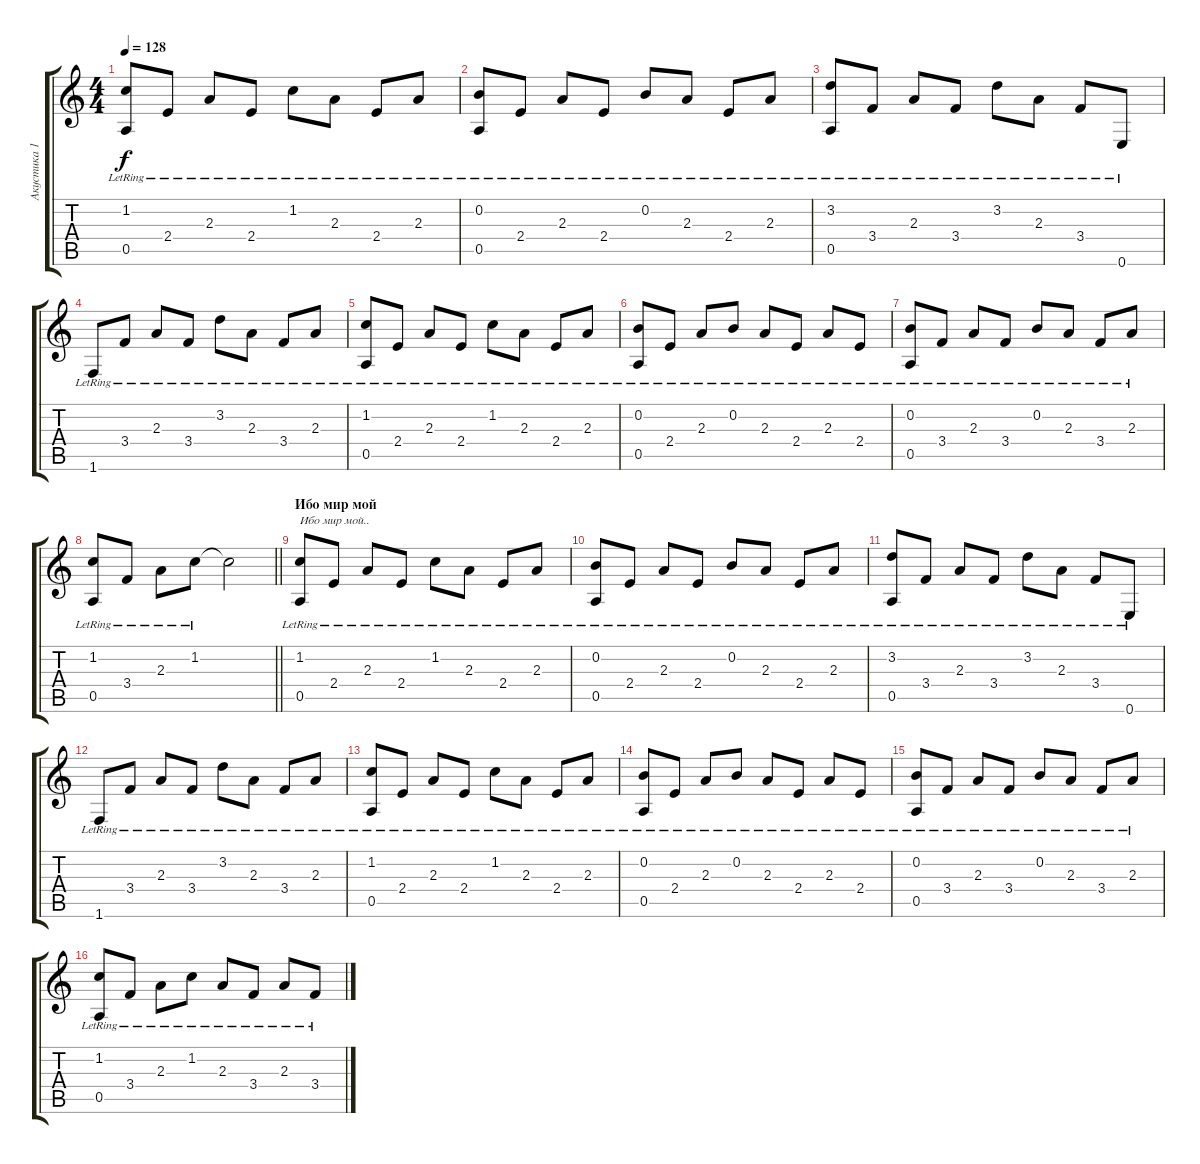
\track ("Акустика 1" "Акустика 1") {instrument acousticguitarnylon}
\staff {score tabs}
\tuning (E4 B3 G3 D3 A2 E2) {hide}
\ts (4 4)
\tempo 128
\clef g2
\ks c
(1.2{lr} 0.5{lr}).8{dy f} 2.4{lr}.8 2.3{lr}.8 2.4{lr}.8 1.2{lr}.8 2.3{lr}.8 2.4{lr}.8 2.3{lr}.8 |
(0.2{lr} 0.5{lr}).8 2.4{lr}.8 2.3{lr}.8 2.4{lr}.8 0.2{lr}.8 2.3{lr}.8 2.4{lr}.8 2.3{lr}.8 |
(3.2{lr} 0.5{lr}).8 3.4{lr}.8 2.3{lr}.8 3.4{lr}.8 3.2{lr}.8 2.3{lr}.8 3.4{lr}.8 0.6{lr}.8 |
1.6{lr}.8 3.4{lr}.8 2.3{lr}.8 3.4{lr}.8 3.2{lr}.8 2.3{lr}.8 3.4{lr}.8 2.3{lr}.8 |
(1.2{lr} 0.5{lr}).8 2.4{lr}.8 2.3{lr}.8 2.4{lr}.8 1.2{lr}.8 2.3{lr}.8 2.4{lr}.8 2.3{lr}.8 |
(0.2{lr} 0.5{lr}).8 2.4{lr}.8 2.3{lr}.8 0.2{lr}.8 2.3{lr}.8 2.4{lr}.8 2.3{lr}.8 2.4{lr}.8 |
(0.2{lr} 0.5{lr}).8 3.4{lr}.8 2.3{lr}.8 3.4{lr}.8 0.2{lr}.8 2.3{lr}.8 3.4{lr}.8 2.3{lr}.8 |
\barLineRight lightlight
(1.2{lr} 0.5{lr}).8 3.4{lr}.8 2.3{lr}.8 1.2{lr}.8 1.2{t}.2 |
\section ("" "Ибо мир мой")
(1.2{lr} 0.5{lr}).8{txt "Ибо мир мой.."} 2.4{lr}.8 2.3{lr}.8 2.4{lr}.8 1.2{lr}.8 2.3{lr}.8 2.4{lr}.8 2.3{lr}.8 |
(0.2{lr} 0.5{lr}).8 2.4{lr}.8 2.3{lr}.8 2.4{lr}.8 0.2{lr}.8 2.3{lr}.8 2.4{lr}.8 2.3{lr}.8 |
(3.2{lr} 0.5{lr}).8 3.4{lr}.8 2.3{lr}.8 3.4{lr}.8 3.2{lr}.8 2.3{lr}.8 3.4{lr}.8 0.6{lr}.8 |
1.6{lr}.8 3.4{lr}.8 2.3{lr}.8 3.4{lr}.8 3.2{lr}.8 2.3{lr}.8 3.4{lr}.8 2.3{lr}.8 |
(1.2{lr} 0.5{lr}).8 2.4{lr}.8 2.3{lr}.8 2.4{lr}.8 1.2{lr}.8 2.3{lr}.8 2.4{lr}.8 2.3{lr}.8 |
(0.2{lr} 0.5{lr}).8 2.4{lr}.8 2.3{lr}.8 0.2{lr}.8 2.3{lr}.8 2.4{lr}.8 2.3{lr}.8 2.4{lr}.8 |
(0.2{lr} 0.5{lr}).8 3.4{lr}.8 2.3{lr}.8 3.4{lr}.8 0.2{lr}.8 2.3{lr}.8 3.4{lr}.8 2.3{lr}.8 |
(1.2{lr} 0.5{lr}).8 3.4{lr}.8 2.3{lr}.8 1.2{lr}.8 2.3{lr}.8 3.4{lr}.8 2.3{lr}.8 3.4{lr}.8
